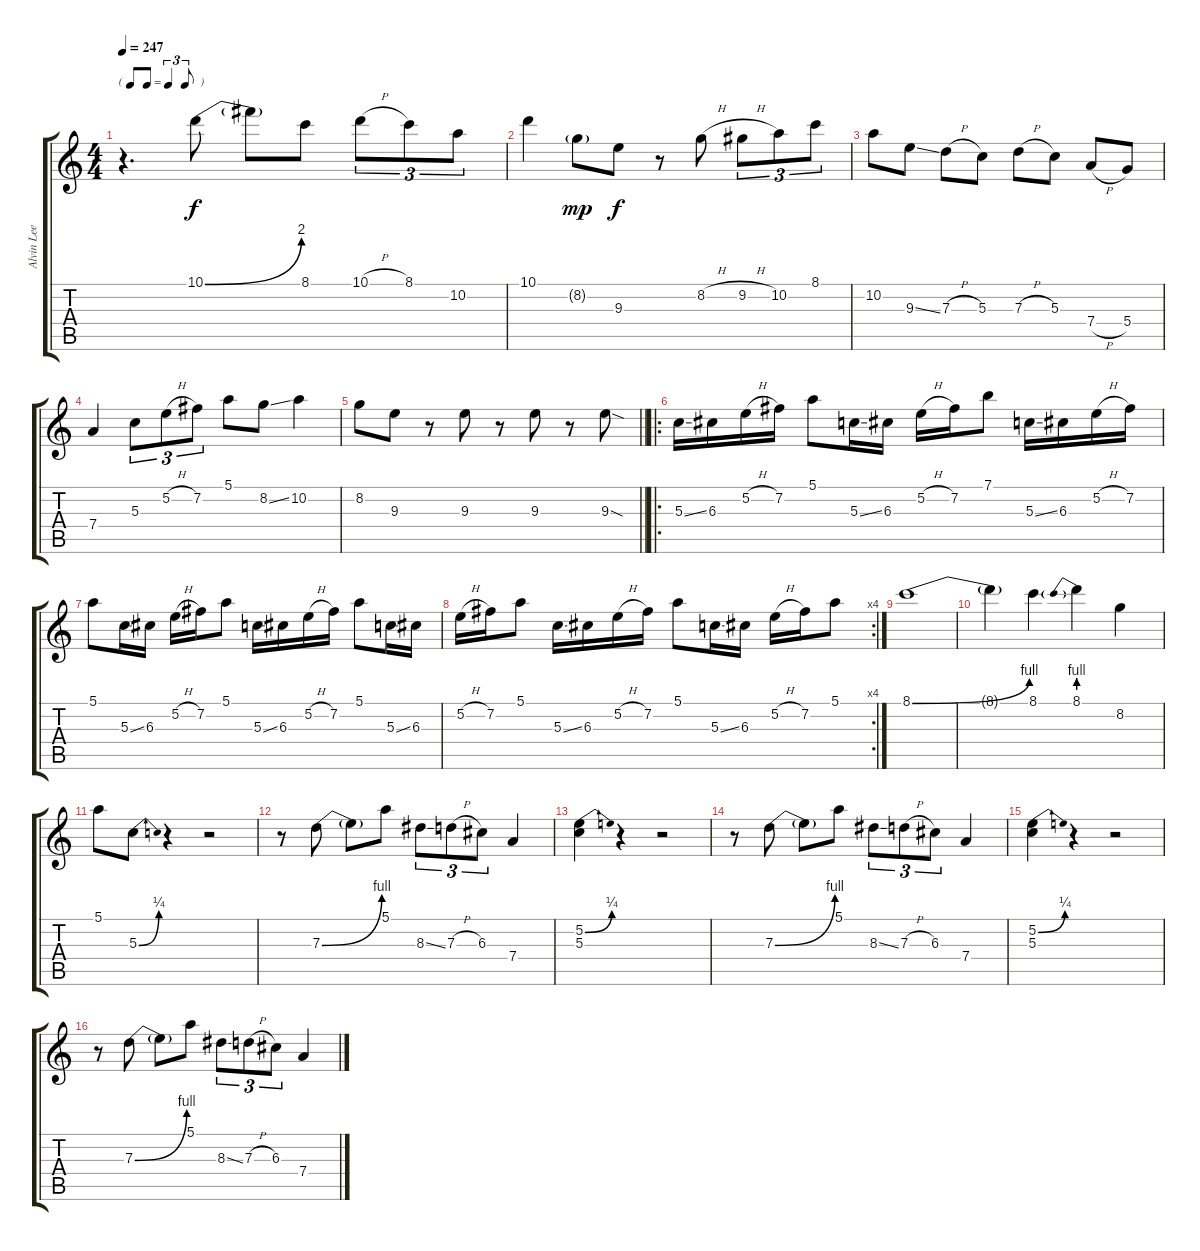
\track ("Alvin Lee" "Alvin Lee") {instrument overdrivenguitar}
\staff {score tabs}
\tuning (E4 B3 G3 D3 A2 E2) {hide}
\ts (4 4)
\tf triplet8th
\tempo 247
\clef g2
\ks c
r.4{d dy f} 10.1{be (bend 0 0 60 8)}.8 10.1{t}.8 8.1.8 10.1{h}.8{tu (3 2)} 8.1.8{tu (3 2)} 10.2.8{tu (3 2)} |
10.1.4 8.2{g}.8{dy mp} 9.3.8{dy f} r.8 8.2{h}.8 9.2{h}.8{tu (3 2)} 10.2.8{tu (3 2)} 8.1.8{tu (3 2)} |
10.2.8 9.3{ss}.8 7.3{h}.8 5.3.8 7.3{h}.8 5.3.8 7.4{h}.8 5.4.8 |
7.4.4 5.3.8{tu (3 2)} 5.2{h}.8{tu (3 2)} 7.2.8{tu (3 2)} 5.1.8 8.2{ss}.8 10.2.4 |
\barLineRight lightlight
8.2.8 9.3.8 r.8 9.3.8 r.8 9.3.8 r.8 9.3{sod}.8 |
\ro
5.3{ss}.16 6.3.16 5.2{h}.16 7.2.16 5.1.8 5.3{ss}.16 6.3.16 5.2{h}.16 7.2.16 7.1.8 5.3{ss}.16 6.3.16 5.2{h}.16 7.2.16 |
5.1.8 5.3{ss}.16 6.3.16 5.2{h}.16 7.2.16 5.1.8 5.3{ss}.16 6.3.16 5.2{h}.16 7.2.16 5.1.8 5.3{ss}.16 6.3.16 |
\rc 4
5.2{h}.16 7.2.16 5.1.8 5.3{ss}.16 6.3.16 5.2{h}.16 7.2.16 5.1.8 5.3{ss}.16 6.3.16 5.2{h}.16 7.2.16 5.1.8 |
8.1{be (bend 0 0 60 4)}.1 |
8.1{t}.4 8.1.4 8.1{be (prebend 0 4 60 4)}.4 8.2.4 |
5.1.8 5.3{be (bend 0 0 60 1)}.8 r.4 r.2 |
r.8 7.3{be (bend 0 0 60 4)}.8 7.3{t}.8 5.1.8 8.3{ss}.8{tu (3 2)} 7.3{h}.8{tu (3 2)} 6.3.8{tu (3 2)} 7.4.4 |
(5.2{be (bend 0 0 60 1)} 5.3).4 r.4 r.2 |
r.8 7.3{be (bend 0 0 60 4)}.8 7.3{t}.8 5.1.8 8.3{ss}.8{tu (3 2)} 7.3{h}.8{tu (3 2)} 6.3.8{tu (3 2)} 7.4.4 |
(5.2{be (bend 0 0 60 1)} 5.3).4 r.4 r.2 |
r.8 7.3{be (bend 0 0 60 4)}.8 7.3{t}.8 5.1.8 8.3{ss}.8{tu (3 2)} 7.3{h}.8{tu (3 2)} 6.3.8{tu (3 2)} 7.4.4
